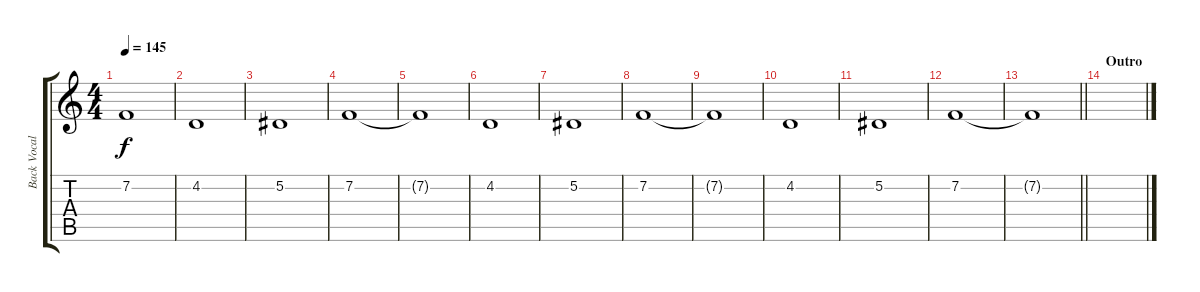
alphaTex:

\track ("Back Vocals" "Back Vocal") {instrument tenorsax}
\staff {score tabs}
\tuning (Eb4 Bb3 Gb3 Db3 Ab2 Eb2) {hide}
\ts (4 4)
\tempo 145
\clef g2
\ks c
7.2{t}.1{dy f} |
4.2.1 |
5.2.1 |
7.2.1 |
7.2{t}.1 |
4.2.1 |
5.2.1 |
7.2.1 |
7.2{t}.1 |
4.2.1 |
5.2.1 |
7.2.1 |
\barLineRight lightlight
7.2{t}.1 |
\section ("" "Outro")
